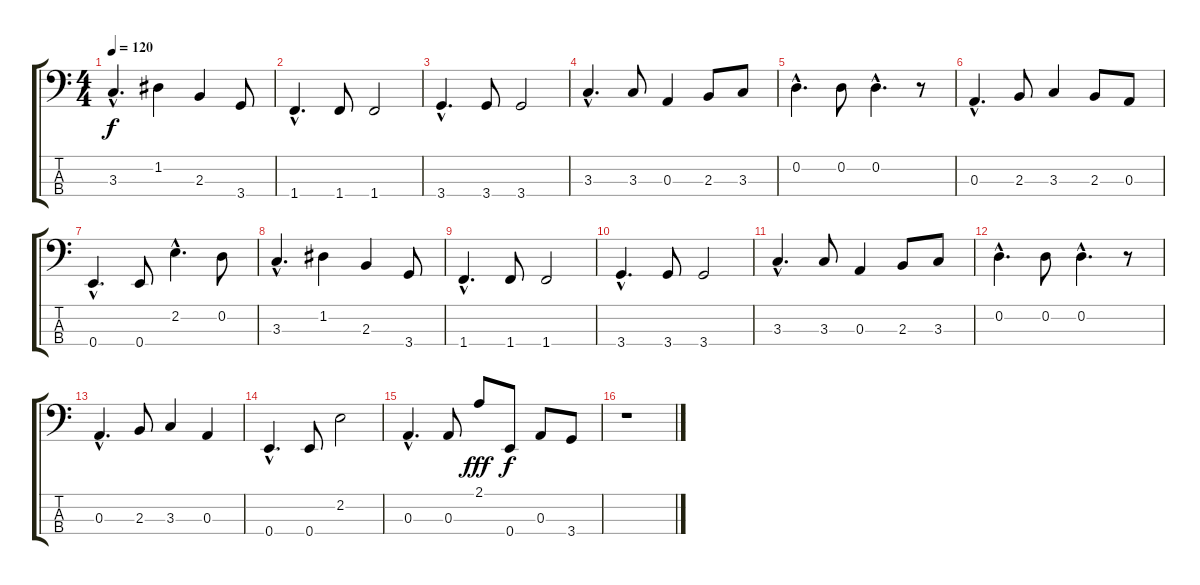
\track "" {instrument slapbass1}
\staff {score tabs}
\tuning (G2 D2 A1 E1) {hide}
\ts (4 4)
\tempo 120
\clef f4
\ks c
3.3{hac}.4{d dy f} 1.2.4 2.3.4 3.4.8 |
1.4{hac}.4{d} 1.4.8 1.4.2 |
3.4{hac}.4{d} 3.4.8 3.4.2 |
3.3{hac}.4{d} 3.3.8 0.3.4 2.3.8 3.3.8 |
0.2{hac}.4{d} 0.2.8 0.2{hac}.4{d} r.8 |
0.3{hac}.4{d} 2.3.8 3.3.4 2.3.8 0.3.8 |
0.4{hac}.4{d} 0.4.8 2.2{hac}.4{d} 0.2.8 |
3.3{hac}.4{d} 1.2.4 2.3.4 3.4.8 |
1.4{hac}.4{d} 1.4.8 1.4.2 |
3.4{hac}.4{d} 3.4.8 3.4.2 |
3.3{hac}.4{d} 3.3.8 0.3.4 2.3.8 3.3.8 |
0.2{hac}.4{d} 0.2.8 0.2{hac}.4{d} r.8 |
0.3{hac}.4{d} 2.3.8 3.3.4 0.3.4 |
0.4{hac}.4{d} 0.4.8 2.2.2 |
0.3{hac}.4{d} 0.3.8 2.1.8{dy fff} 0.4.8{dy f} 0.3.8 3.4.8 |
r.1
